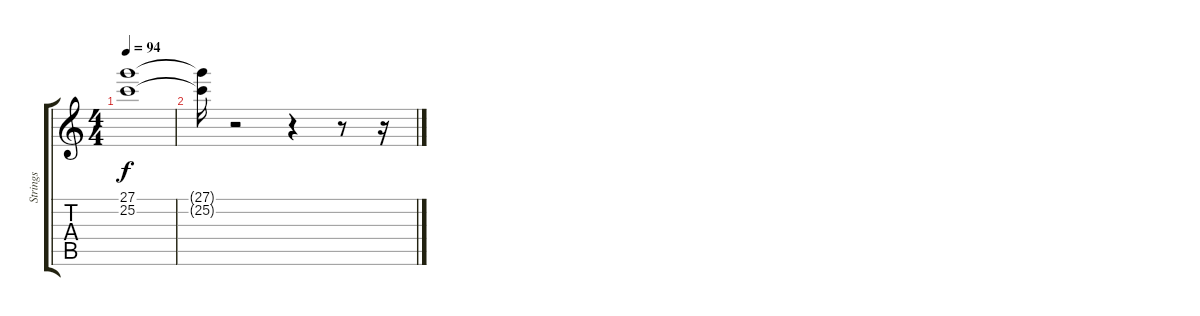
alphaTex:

\track ("Strings" "Strings") {instrument stringensemble1}
\staff {score tabs}
\tuning (E4 B3 G3 D3 A2 E2) {hide}
\ts (4 4)
\tempo 94
\clef g2
\ks c
(27.1{t} 25.2{t}).1{dy f} |
(27.1{t} 25.2{t}).16 r.2 r.4 r.8 r.16
